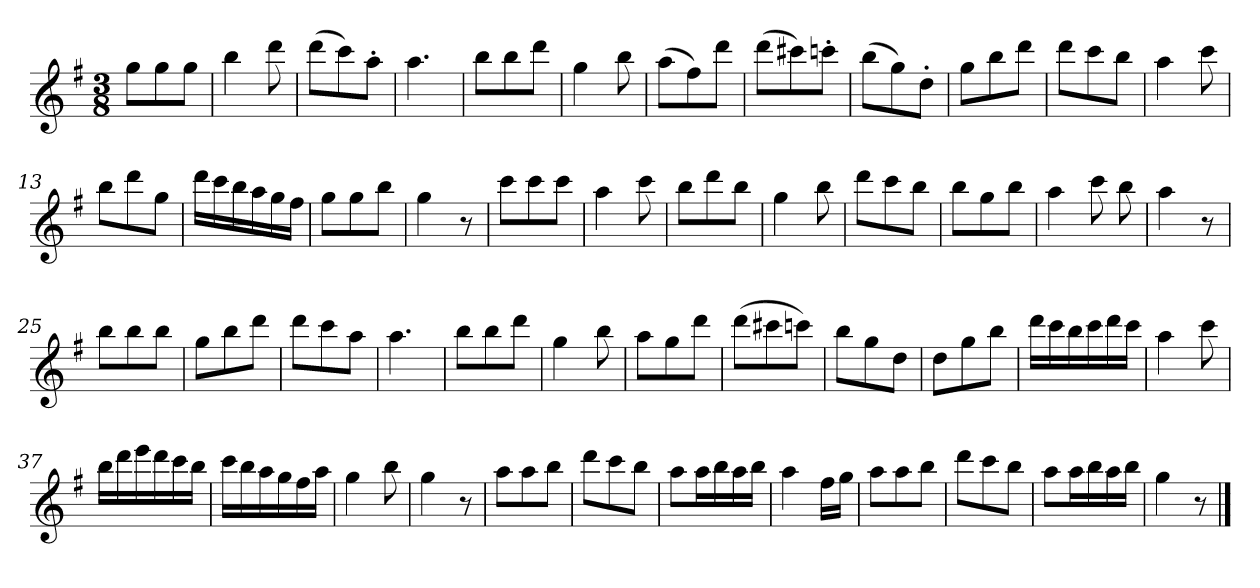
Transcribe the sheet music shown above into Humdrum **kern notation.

**kern
*part1
*staff1
*clefG2
*k[f#]
*G:
*M3/8
*MM120
=1
8gg\L
8gg\
8gg\J
=2
4bb
8ddd
=3
(8ddd\L
8ccc\)
8aa'\J
=4
4.aa
=5
8bb\L
8bb\
8ddd\J
=6
4gg
8bb
=7
(8aa\L
8ff#\)
8ddd\J
=8
(8ddd\L
8ccc#X\)
8cccn'\J
=9
(8bb\L
8gg\)
8dd'\J
=10
8gg\L
8bb\
8ddd\J
=11
8ddd\L
8ccc\
8bb\J
=12
4aa
8ccc
=13
8bb\L
8ddd\
8gg\J
=14
16ddd\LL
16ccc\
16bb\
16aa\
16gg\
16ff#\JJ
=15
8gg\L
8gg\
8bb\J
=16
4gg
8r
=17
8ccc\L
8ccc\
8ccc\J
=18
4aa
8ccc
=19
8bb\L
8ddd\
8bb\J
=20
4gg
8bb
=21
8ddd\L
8ccc\
8bb\J
=22
8bb\L
8gg\
8bb\J
=23
4aa
8ccc
8bb
=24
4aa
8r
=25
8bb\L
8bb\
8bb\J
=26
8gg\L
8bb\
8ddd\J
=27
8ddd\L
8ccc\
8aa\J
=28
4.aa
=29
8bb\L
8bb\
8ddd\J
=30
4gg
8bb
=31
8aa\L
8gg\
8ddd\J
=32
(8ddd\L
8ccc#X\
8cccn\J)
=33
8bb\L
8gg\
8dd\J
=34
8dd\L
8gg\
8bb\J
=35
16ddd\LL
16ccc\
16bb\
16ccc\
16ddd\
16ccc\JJ
=36
4aa
8ccc
=37
16bb\LL
16ddd\
16eee\
16ddd\
16ccc\
16bb\JJ
=38
16ccc\LL
16bb\
16aa\
16gg\
16ff#\
16aa\JJ
=39
4gg
8bb
=40
4gg
8r
=41
8aa\L
8aa\
8bb\J
=42
8ddd\L
8ccc\
8bb\J
=43
8aa\L
16aa\L
16bb\
16aa\
16bb\JJ
=44
4aa
16ff#\LL
16gg\JJ
=45
8aa\L
8aa\
8bb\J
=46
8ddd\L
8ccc\
8bb\J
=47
8aa\L
16aa\L
16bb\
16aa\
16bb\JJ
=48
4gg
8r
==
*-
